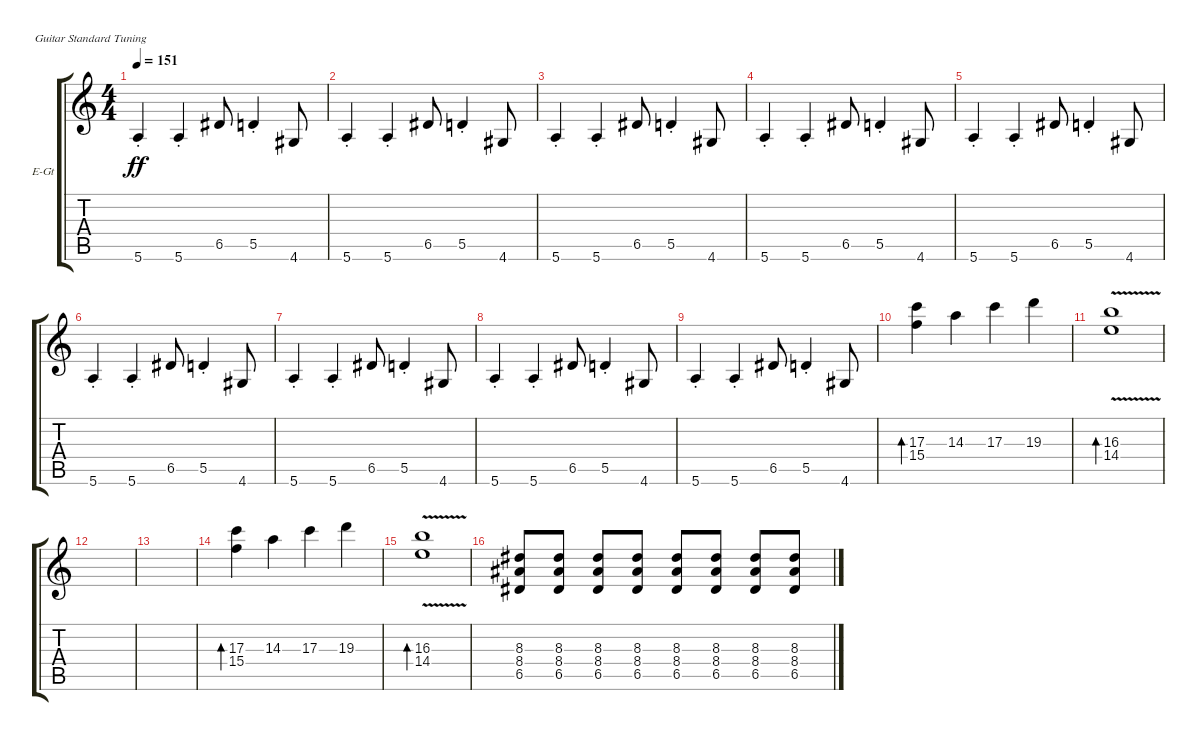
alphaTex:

\defaultSystemsLayout 4
\bracketExtendMode groupsimilarinstruments
\firstSystemTrackNameOrientation horizontal
\otherSystemsTrackNameOrientation horizontal
\track ("Cook" "E-Gt") {instrument electricguitarclean}
\staff {score tabs}
\tuning (E4 B3 G3 D3 A2 E2)
\ts (4 4)
\tempo 151
\clef g2
\scale
0.333333
\ks c
5.6{st}.4{dy ff} 5.6{st}.4 6.5.8 5.5{st}.4 4.6.8 |
\scale
0.333333 5.6{st}.4 5.6{st}.4 6.5.8 5.5{st}.4 4.6.8 |
\scale
0.333333 5.6{st}.4 5.6{st}.4 6.5.8 5.5{st}.4 4.6.8 |
\scale
0.333333 5.6{st}.4 5.6{st}.4 6.5.8 5.5{st}.4 4.6.8 |
\scale
0.333333 5.6{st}.4 5.6{st}.4 6.5.8 5.5{st}.4 4.6.8 |
\scale
0.333333 5.6{st}.4 5.6{st}.4 6.5.8 5.5{st}.4 4.6.8 |
\scale
0.333333 5.6{st}.4 5.6{st}.4 6.5.8 5.5{st}.4 4.6.8 |
\scale
0.333333 5.6{st}.4 5.6{st}.4 6.5.8 5.5{st}.4 4.6.8 |
5.6{st}.4 5.6{st}.4 6.5.8 5.5{st}.4 4.6.8 |
(15.4 17.3).4{bd 72} 14.3.4 17.3.4 19.3.4 |
(16.3{v} 14.4).1{bd 113} |
|
|
(15.4 17.3).4{bd 72} 14.3.4 17.3.4 19.3.4 |
(16.3{v} 14.4).1{bd 113} |
(6.5 8.4 8.3).8 (6.5 8.4 8.3).8 (6.5 8.4 8.3).8 (6.5 8.4 8.3).8 (6.5 8.4 8.3).8 (6.5 8.4 8.3).8 (6.5 8.4 8.3).8 (6.5 8.4 8.3).8
